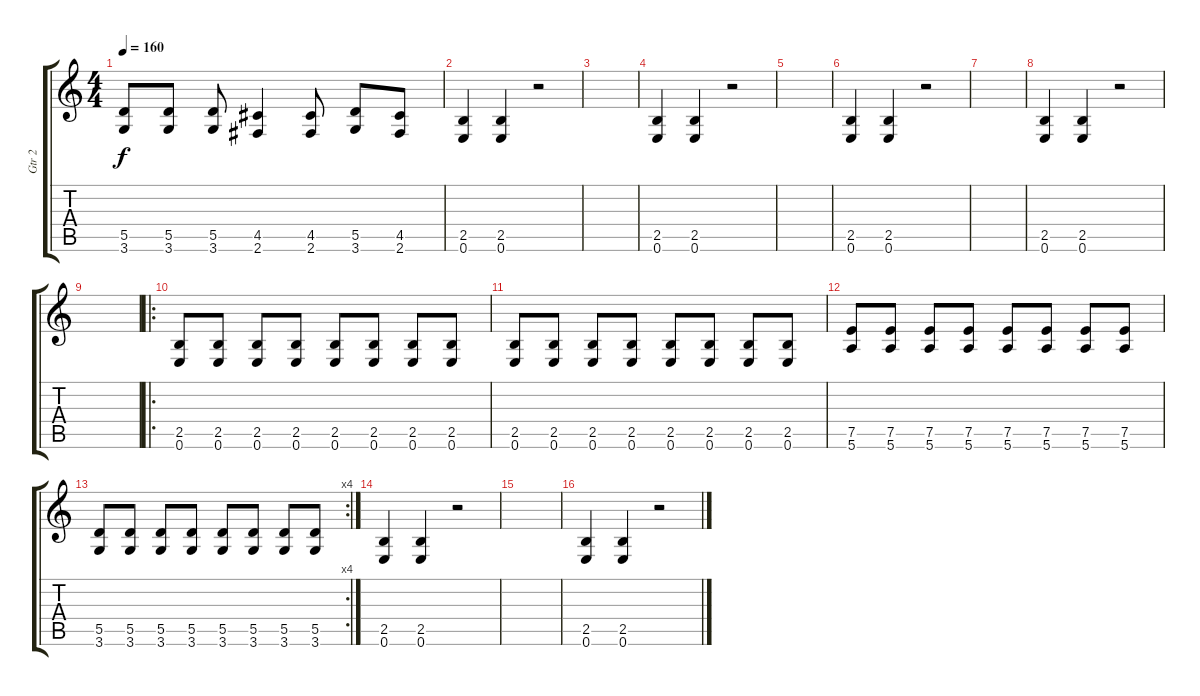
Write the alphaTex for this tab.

\track ("Gtr 2" "Gtr 2") {instrument distortionguitar}
\staff {score tabs}
\tuning (E4 B3 G3 D3 A2 E2) {hide}
\ts (4 4)
\tempo 160
\clef g2
\ks c
(5.5{t} 3.6{t}).8{dy f} (5.5 3.6).8 (5.5 3.6).8 (4.5 2.6).4 (4.5 2.6).8 (5.5 3.6).8 (4.5 2.6).8 |
(2.5 0.6).4 (2.5 0.6).4 r.2 |
|
(2.5 0.6).4 (2.5 0.6).4 r.2 |
|
(2.5 0.6).4 (2.5 0.6).4 r.2 |
|
(2.5 0.6).4 (2.5 0.6).4 r.2 |
|
\ro
(2.5 0.6).8 (2.5 0.6).8 (2.5 0.6).8 (2.5 0.6).8 (2.5 0.6).8 (2.5 0.6).8 (2.5 0.6).8 (2.5 0.6).8 |
(2.5 0.6).8 (2.5 0.6).8 (2.5 0.6).8 (2.5 0.6).8 (2.5 0.6).8 (2.5 0.6).8 (2.5 0.6).8 (2.5 0.6).8 |
(7.5 5.6).8 (7.5 5.6).8 (7.5 5.6).8 (7.5 5.6).8 (7.5 5.6).8 (7.5 5.6).8 (7.5 5.6).8 (7.5 5.6).8 |
\rc 4
(5.5 3.6).8 (5.5 3.6).8 (5.5 3.6).8 (5.5 3.6).8 (5.5 3.6).8 (5.5 3.6).8 (5.5 3.6).8 (5.5 3.6).8 |
(2.5 0.6).4 (2.5 0.6).4 r.2 |
|
(2.5 0.6).4 (2.5 0.6).4 r.2
